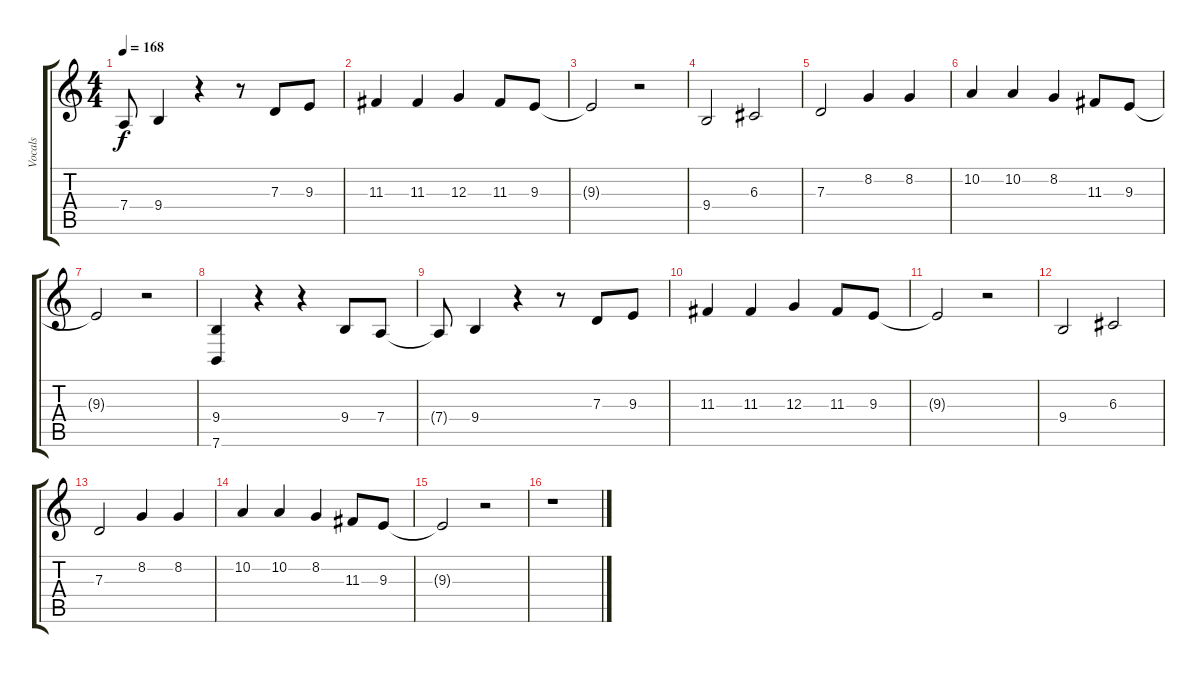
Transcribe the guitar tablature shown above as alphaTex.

\track ("Vocals" "Vocals") {instrument lead2sawtooth}
\staff {score tabs}
\tuning (E4 B3 G3 D3 A2 E2) {hide}
\ts (4 4)
\tempo 168
\clef g2
\ks c
7.4{t}.8{dy f} 9.4.4 r.4 r.8 7.3.8 9.3.8 |
11.3.4 11.3.4 12.3.4 11.3.8 9.3.8 |
9.3{t}.2 r.2 |
9.4.2 6.3.2 |
7.3.2 8.2.4 8.2.4 |
10.2.4 10.2.4 8.2.4 11.3.8 9.3.8 |
9.3{t}.2 r.2 |
\section ("" "")
(9.4 7.6).4 r.4 r.4 9.4.8 7.4.8 |
7.4{t}.8 9.4.4 r.4 r.8 7.3.8 9.3.8 |
11.3.4 11.3.4 12.3.4 11.3.8 9.3.8 |
9.3{t}.2 r.2 |
9.4.2 6.3.2 |
7.3.2 8.2.4 8.2.4 |
10.2.4 10.2.4 8.2.4 11.3.8 9.3.8 |
9.3{t}.2 r.2 |
r.1
